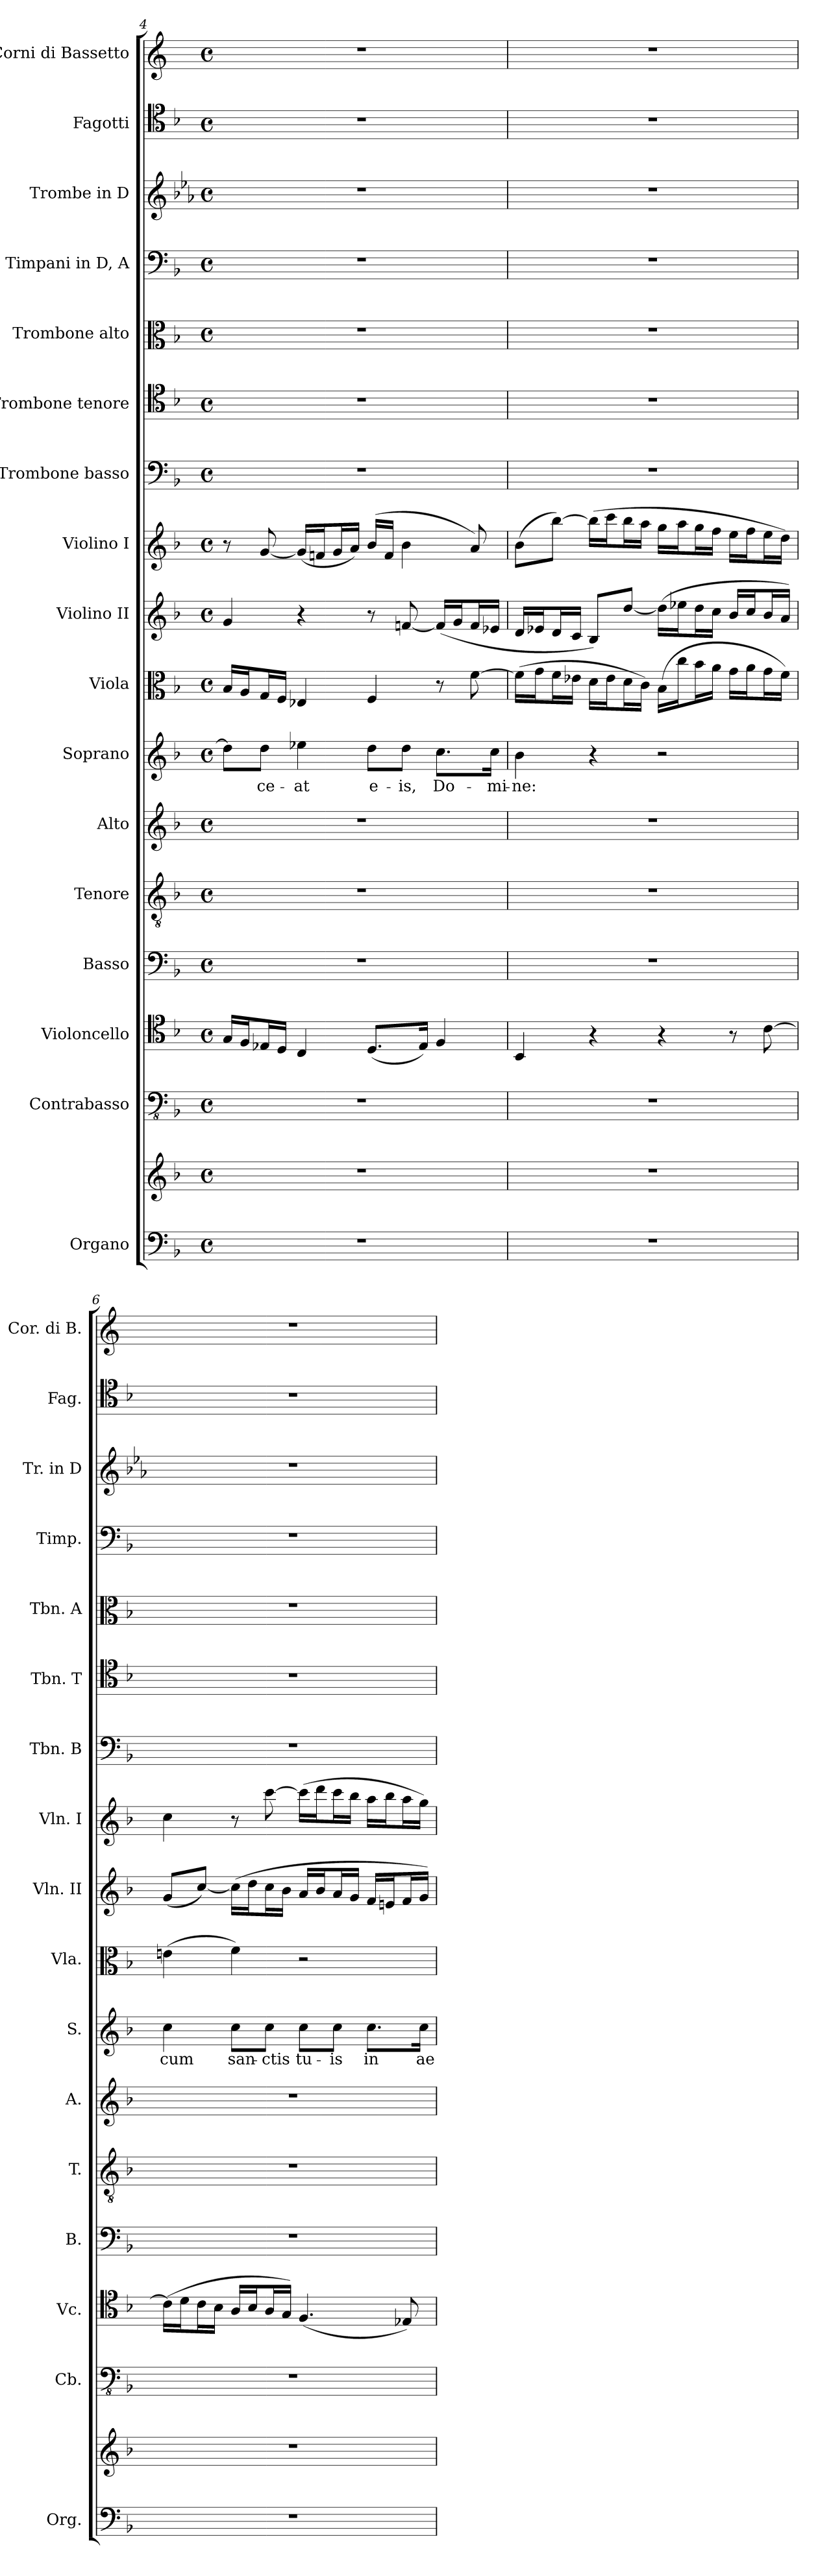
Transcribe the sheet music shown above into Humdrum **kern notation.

**kern	**kern	**kern	**kern	**kern	**kern	**kern	**kern	**text	**kern	**kern	**kern	**kern	**kern	**kern	**kern	**kern	**kern	**kern
*part17	*part17	*part16	*part15	*part14	*part13	*part12	*part11	*part11	*part10	*part9	*part8	*part7	*part6	*part5	*part4	*part3	*part2	*part1
*staff18	*staff17	*staff16	*staff15	*staff14	*staff13	*staff12	*staff11	*staff11	*staff10	*staff9	*staff8	*staff7	*staff6	*staff5	*staff4	*staff3	*staff2	*staff1
*I"Organo	*	*I"Contrabasso	*I"Violoncello	*I"Basso	*I"Tenore	*I"Alto	*I"Soprano	*	*I"Viola	*I"Violino II	*I"Violino I	*I"Trombone basso	*I"Trombone tenore	*I"Trombone alto	*I"Timpani in D, A	*I"Trombe in D	*I"Fagotti	*I"Corni di Bassetto
*I'Org.	*	*I'Cb.	*I'Vc.	*I'B.	*I'T.	*I'A.	*I'S.	*	*I'Vla.	*I'Vln. II	*I'Vln. I	*I'Tbn. B	*I'Tbn. T	*I'Tbn. A	*I'Timp.	*I'Tr. in D	*I'Fag.	*I'Cor. di B.
*clefF4	*clefG2	*clefFv4	*clefC4	*clefF4	*clefGv2	*clefG2	*clefG2	*	*clefC3	*clefG2	*clefG2	*clefF4	*clefC4	*clefC3	*clefF4	*clefG2	*clefC4	*clefG2
*	*	*	*	*	*	*	*	*	*	*	*	*	*	*	*	*ITrd-1c-2	*	*ITrd1c2
*k[b-]	*k[b-]	*k[b-]	*k[b-]	*k[b-]	*k[b-]	*k[b-]	*k[b-]	*	*k[b-]	*k[b-]	*k[b-]	*k[b-]	*k[b-]	*k[b-]	*k[b-]	*k[b-]	*k[b-]	*k[b-e-]
*M4/4	*M4/4	*M4/4	*M4/4	*M4/4	*M4/4	*M4/4	*M4/4	*	*M4/4	*M4/4	*M4/4	*M4/4	*M4/4	*M4/4	*M4/4	*M4/4	*M4/4	*M4/4
*met(c)	*met(c)	*met(c)	*met(c)	*met(c)	*met(c)	*met(c)	*met(c)	*	*met(c)	*met(c)	*met(c)	*met(c)	*met(c)	*met(c)	*met(c)	*met(c)	*met(c)	*met(c)
=4	=4	=4	=4	=4	=4	=4	=4	=4	=4	=4	=4	=4	=4	=4	=4	=4	=4	=4
1r	1r	1r	16G/LL	1r	1r	1r	8dd\L]	.	16B-/LL	4g/	8r	1r	1r	1r	1r	1r	1r	1r
.	.	.	16F/J	.	.	.	.	.	16A/J	.	.	.	.	.	.	.	.	.
!	!	!	!	!	!	!	!	!LO:LY:b	!	!	!	!	!	!	!	!	!	!
.	.	.	16E-X/L	.	.	.	8dd\J	-ce-	16G/L	.	[8g/	.	.	.	.	.	.	.
.	.	.	16D/JJ	.	.	.	.	.	16F/JJ	.	.	.	.	.	.	.	.	.
!	!	!	!	!	!	!	!	!LO:LY:b	!	!	!	!	!	!	!	!	!	!
.	.	.	4C/	.	.	.	4ee-X\	-at	4E-X/	4r	(<16g/LL]	.	.	.	.	.	.	.
.	.	.	.	.	.	.	.	.	.	.	16fn/J	.	.	.	.	.	.	.
.	.	.	.	.	.	.	.	.	.	.	16g/L	.	.	.	.	.	.	.
.	.	.	.	.	.	.	.	.	.	.	16a/JJ)	.	.	.	.	.	.	.
!	!	!	!	!	!	!	!	!LO:LY:b	!	!	!	!	!	!	!	!	!	!
.	.	.	(<8.D/L	.	.	.	8dd\L	e-	4F/	8r	(>16b-/LL	.	.	.	.	.	.	.
.	.	.	.	.	.	.	.	.	.	.	16f/JJ	.	.	.	.	.	.	.
!	!	!	!	!	!	!	!	!LO:LY:b	!	!	!	!	!	!	!	!	!	!
.	.	.	.	.	.	.	8dd\J	-is,	.	[8fn/	4b-\	.	.	.	.	.	.	.
.	.	.	16E-/Jk)	.	.	.	.	.	.	.	.	.	.	.	.	.	.	.
!	!	!	!	!	!	!	!	!LO:LY:b	!	!	!	!	!	!	!	!	!	!
.	.	.	4F/	.	.	.	8.cc\L	Do-	8r	(<16f/LL]	.	.	.	.	.	.	.	.
.	.	.	.	.	.	.	.	.	.	16g/J	.	.	.	.	.	.	.	.
.	.	.	.	.	.	.	.	.	[8f\	16f/L	8a/)	.	.	.	.	.	.	.
!	!	!	!	!	!	!	!	!LO:LY:b	!	!	!	!	!	!	!	!	!	!
.	.	.	.	.	.	.	16cc\Jk	-mi-	.	16e-X/JJ	.	.	.	.	.	.	.	.
=5	=5	=5	=5	=5	=5	=5	=5	=5	=5	=5	=5	=5	=5	=5	=5	=5	=5	=5
!	!	!	!	!	!	!	!	!LO:LY:b	!	!	!	!	!	!	!	!	!	!
1r	1r	1r	4BB-/	1r	1r	1r	4b-\	-ne:	(>16f\LL]	16d/LL	(>8b-\L	1r	1r	1r	1r	1r	1r	1r
.	.	.	.	.	.	.	.	.	16g\J	16e-X/J	.	.	.	.	.	.	.	.
.	.	.	.	.	.	.	.	.	16f\L	16d/L	[8bb-\J)	.	.	.	.	.	.	.
.	.	.	.	.	.	.	.	.	16e-X\JJ	16c/JJ	.	.	.	.	.	.	.	.
.	.	.	4r	.	.	.	4r	.	16d\LL	8B-/L)	(>16bb-\LL]	.	.	.	.	.	.	.
.	.	.	.	.	.	.	.	.	16e-\J	.	16ccc\J	.	.	.	.	.	.	.
.	.	.	.	.	.	.	.	.	16d\L	[8dd/J	16bb-\L	.	.	.	.	.	.	.
.	.	.	.	.	.	.	.	.	16c\JJ)	.	16aa\JJ	.	.	.	.	.	.	.
.	.	.	4r	.	.	.	2r	.	(>16B-\LL	(>16dd\LL]	16gg\LL	.	.	.	.	.	.	.
.	.	.	.	.	.	.	.	.	16cc\J	16ee-X\J	16aa\J	.	.	.	.	.	.	.
.	.	.	.	.	.	.	.	.	16b-\L	16dd\L	16gg\L	.	.	.	.	.	.	.
.	.	.	.	.	.	.	.	.	16a\JJ	16cc\JJ	16ff\JJ	.	.	.	.	.	.	.
.	.	.	8r	.	.	.	.	.	16g\LL	16b-/LL	16ee\LL	.	.	.	.	.	.	.
.	.	.	.	.	.	.	.	.	16a\J	16cc/J	16ff\J	.	.	.	.	.	.	.
.	.	.	[8c\	.	.	.	.	.	16g\L	16b-/L	16ee\L	.	.	.	.	.	.	.
.	.	.	.	.	.	.	.	.	16f\JJ)	16a/JJ)	16dd\JJ)	.	.	.	.	.	.	.
=6	=6	=6	=6	=6	=6	=6	=6	=6	=6	=6	=6	=6	=6	=6	=6	=6	=6	=6
!	!	!	!	!	!	!	!	!LO:LY:b	!	!	!	!	!	!	!	!	!	!
1r	1r	1r	(>16c\LL]	1r	1r	1r	4cc\	cum	(>4en\	(>8g/L	4cc\	1r	1r	1r	1r	1r	1r	1r
.	.	.	16d\J	.	.	.	.	.	.	.	.	.	.	.	.	.	.	.
.	.	.	16c\L	.	.	.	.	.	.	[8cc/J)	.	.	.	.	.	.	.	.
.	.	.	16B-\JJ	.	.	.	.	.	.	.	.	.	.	.	.	.	.	.
!	!	!	!	!	!	!	!	!LO:LY:b	!	!	!	!	!	!	!	!	!	!
.	.	.	16A/LL	.	.	.	8cc\L	san-	4f\)	(>16cc\LL]	8r	.	.	.	.	.	.	.
.	.	.	16B-/J	.	.	.	.	.	.	16dd\J	.	.	.	.	.	.	.	.
!	!	!	!	!	!	!	!	!LO:LY:b	!	!	!	!	!	!	!	!	!	!
.	.	.	16A/L	.	.	.	8cc\J	-ctis	.	16cc\L	[8ccc\	.	.	.	.	.	.	.
.	.	.	16G/JJ)	.	.	.	.	.	.	16b-\JJ	.	.	.	.	.	.	.	.
!	!	!	!	!	!	!	!	!LO:LY:b	!	!	!	!	!	!	!	!	!	!
.	.	.	(<4.F/	.	.	.	8cc\L	tu-	2r	16a/LL	(>16ccc\LL]	.	.	.	.	.	.	.
.	.	.	.	.	.	.	.	.	.	16b-/J	16ddd\J	.	.	.	.	.	.	.
!	!	!	!	!	!	!	!	!LO:LY:b	!	!	!	!	!	!	!	!	!	!
.	.	.	.	.	.	.	8cc\J	-is	.	16a/L	16ccc\L	.	.	.	.	.	.	.
.	.	.	.	.	.	.	.	.	.	16g/JJ	16bb-\JJ	.	.	.	.	.	.	.
!	!	!	!	!	!	!	!	!LO:LY:b	!	!	!	!	!	!	!	!	!	!
.	.	.	.	.	.	.	8.cc\L	in	.	16f/LL	16aa\LL	.	.	.	.	.	.	.
.	.	.	.	.	.	.	.	.	.	16en/J	16bb-\J	.	.	.	.	.	.	.
.	.	.	8E-X/)	.	.	.	.	.	.	16f/L	16aa\L	.	.	.	.	.	.	.
!	!	!	!	!	!	!	!	!LO:LY:b	!	!	!	!	!	!	!	!	!	!
.	.	.	.	.	.	.	16cc\Jk	ae-	.	16g/JJ)	16gg\JJ)	.	.	.	.	.	.	.
=	=	=	=	=	=	=	=	=	=	=	=	=	=	=	=	=	=	=
*-	*-	*-	*-	*-	*-	*-	*-	*-	*-	*-	*-	*-	*-	*-	*-	*-	*-	*-
